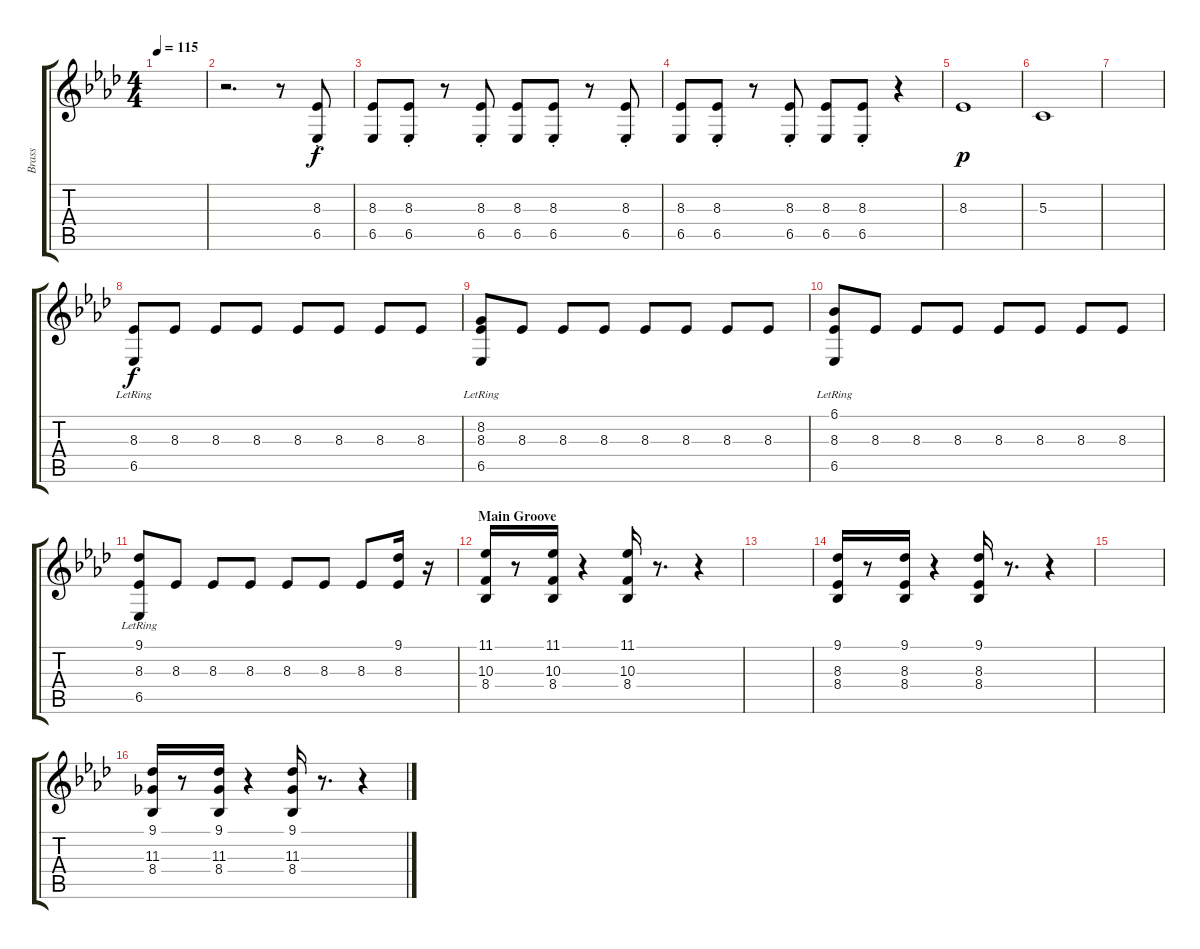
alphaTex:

\track ("Brass" "Brass") {instrument brasssection}
\staff {score tabs}
\tuning (E4 B3 G3 D3 A2 E2) {hide}
\ts (4 4)
\tempo 115
\clef g2
\ks ab
|
r.2{d} r.8 (8.3{st} 6.5).8 |
(8.3 6.5).8 (8.3{st} 6.5{st}).8 r.8 (8.3{st} 6.5{st}).8 (8.3 6.5).8 (8.3{st} 6.5{st}).8 r.8 (8.3{st} 6.5{st}).8 |
(8.3 6.5).8 (8.3{st} 6.5{st}).8 r.8 (8.3{st} 6.5{st}).8 (8.3 6.5).8 (8.3{st} 6.5{st}).8 r.4 |
8.3.1{dy p} |
5.3.1 |
|
(8.3 6.5{lr}).8{dy f} 8.3.8 8.3.8 8.3.8 8.3.8 8.3.8 8.3.8 8.3.8 |
(8.2{lr} 8.3 6.5{lr}).8 8.3.8 8.3.8 8.3.8 8.3.8 8.3.8 8.3.8 8.3.8 |
(6.1{lr} 8.3 6.5{lr}).8 8.3.8 8.3.8 8.3.8 8.3.8 8.3.8 8.3.8 8.3.8 |
(9.1{lr} 8.3 6.5{lr}).8 8.3.8 8.3.8 8.3.8 8.3.8 8.3.8 8.3.8 (9.1 8.3).16 r.16 |
\section ("" "Main Groove")
(11.1 10.3 8.4).16 r.8 (11.1 10.3 8.4).16 r.4 (11.1 10.3 8.4).16 r.8{d} r.4 |
|
(9.1 8.3 8.4).16 r.8 (9.1 8.3 8.4).16 r.4 (9.1 8.3 8.4).16 r.8{d} r.4 |
|
(9.1 11.3 8.4).16 r.8 (9.1 11.3 8.4).16 r.4 (9.1 11.3 8.4).16 r.8{d} r.4
